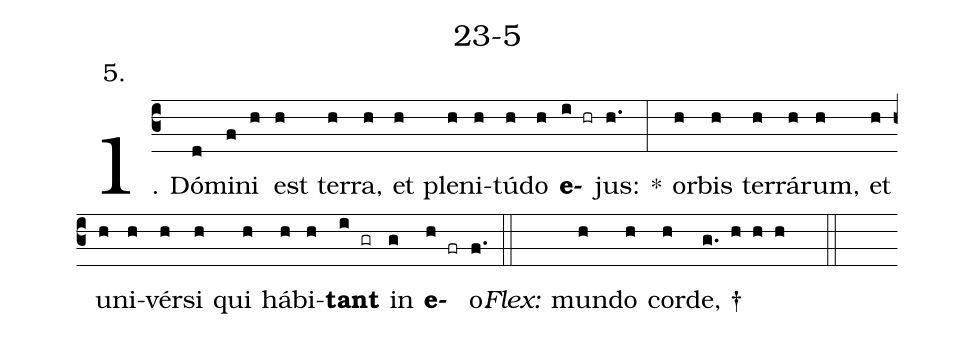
name: 23-5;
annotation: 5.;
%%
(c3)1. Dó(d)mi(f)ni(h) est(h) ter(h)ra,(h) et(h) ple(h)ni(h)tú(h)do(h) <b>e</b>(i hr)jus:(h.) *(:) or(h)bis(h) ter(h)rá(h)rum,(h) et(h) u(h)ni(h)vér(h)si(h) qui(h) há(h)bi(h)<b>tant</b>(i gr) in(g) <b>e</b>(h fr)o.(f.) (::)
<i>Flex:</i>()  mun(h)do(h) cor(h)de, †(g. h h h  ::)
